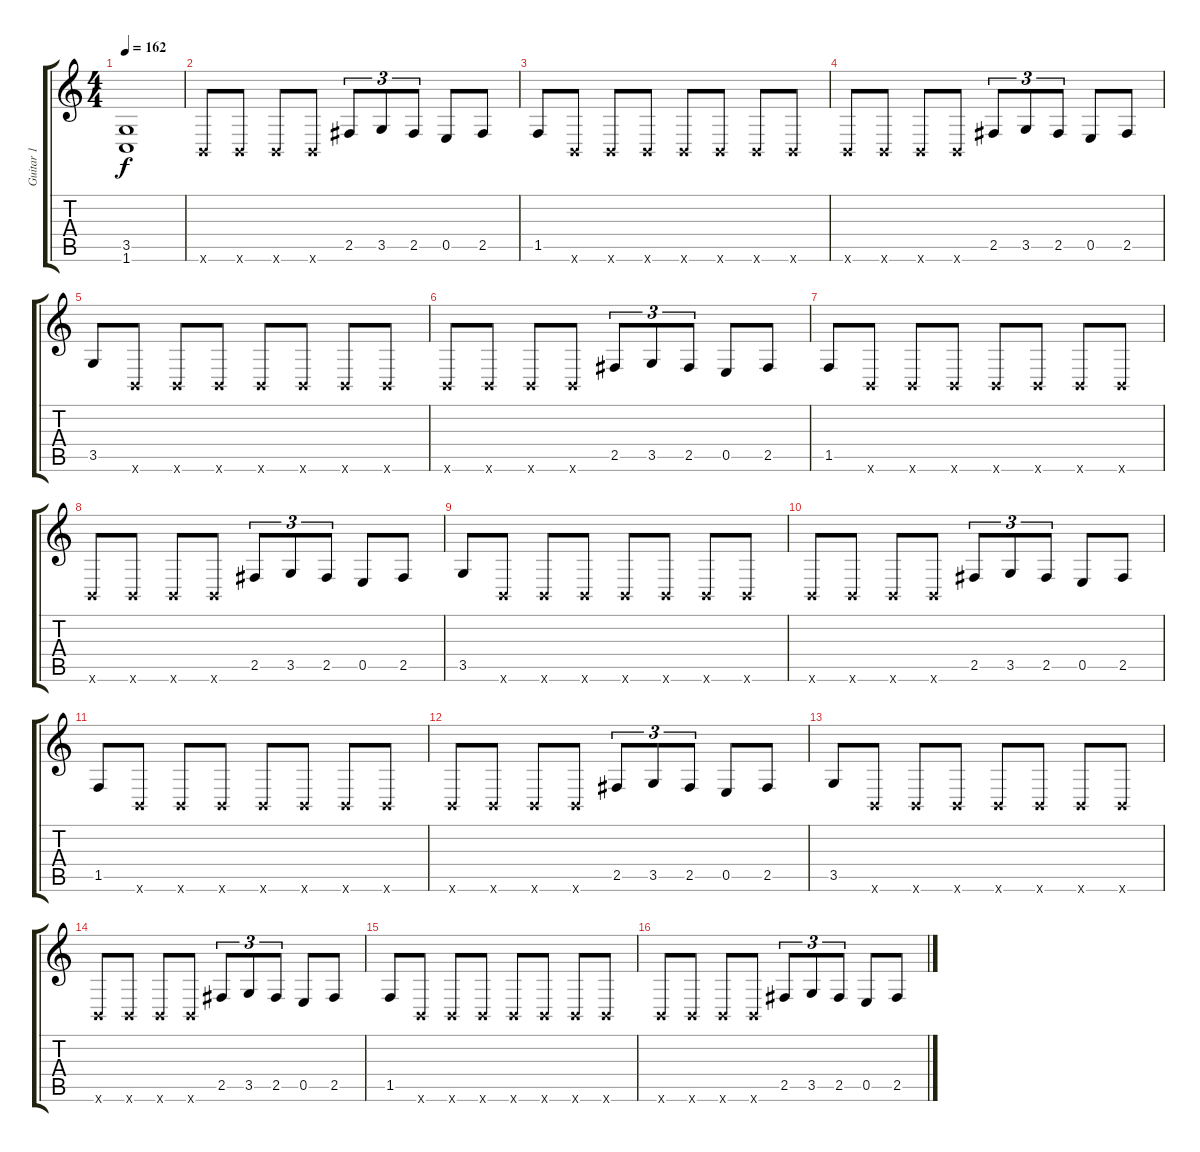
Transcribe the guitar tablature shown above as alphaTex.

\track ("Guitar 1" "Guitar 1") {instrument distortionguitar}
\staff {score tabs}
\tuning (B3 G3 D3 A2 E2 B1) {hide}
\ts (4 4)
\tempo 162
\clef g2
\ks c
(3.5 1.6).1{dy f} |
0.6{x}.8 0.6{x}.8 0.6{x}.8 0.6{x}.8 2.5.8{tu (3 2)} 3.5.8{tu (3 2)} 2.5.8{tu (3 2)} 0.5.8 2.5.8 |
1.5.8 0.6{x}.8 0.6{x}.8 0.6{x}.8 0.6{x}.8 0.6{x}.8 0.6{x}.8 0.6{x}.8 |
0.6{x}.8 0.6{x}.8 0.6{x}.8 0.6{x}.8 2.5.8{tu (3 2)} 3.5.8{tu (3 2)} 2.5.8{tu (3 2)} 0.5.8 2.5.8 |
3.5.8 0.6{x}.8 0.6{x}.8 0.6{x}.8 0.6{x}.8 0.6{x}.8 0.6{x}.8 0.6{x}.8 |
0.6{x}.8 0.6{x}.8 0.6{x}.8 0.6{x}.8 2.5.8{tu (3 2)} 3.5.8{tu (3 2)} 2.5.8{tu (3 2)} 0.5.8 2.5.8 |
1.5.8 0.6{x}.8 0.6{x}.8 0.6{x}.8 0.6{x}.8 0.6{x}.8 0.6{x}.8 0.6{x}.8 |
0.6{x}.8 0.6{x}.8 0.6{x}.8 0.6{x}.8 2.5.8{tu (3 2)} 3.5.8{tu (3 2)} 2.5.8{tu (3 2)} 0.5.8 2.5.8 |
3.5.8 0.6{x}.8 0.6{x}.8 0.6{x}.8 0.6{x}.8 0.6{x}.8 0.6{x}.8 0.6{x}.8 |
0.6{x}.8 0.6{x}.8 0.6{x}.8 0.6{x}.8 2.5.8{tu (3 2)} 3.5.8{tu (3 2)} 2.5.8{tu (3 2)} 0.5.8 2.5.8 |
1.5.8 0.6{x}.8 0.6{x}.8 0.6{x}.8 0.6{x}.8 0.6{x}.8 0.6{x}.8 0.6{x}.8 |
0.6{x}.8 0.6{x}.8 0.6{x}.8 0.6{x}.8 2.5.8{tu (3 2)} 3.5.8{tu (3 2)} 2.5.8{tu (3 2)} 0.5.8 2.5.8 |
3.5.8 0.6{x}.8 0.6{x}.8 0.6{x}.8 0.6{x}.8 0.6{x}.8 0.6{x}.8 0.6{x}.8 |
0.6{x}.8 0.6{x}.8 0.6{x}.8 0.6{x}.8 2.5.8{tu (3 2)} 3.5.8{tu (3 2)} 2.5.8{tu (3 2)} 0.5.8 2.5.8 |
1.5.8 0.6{x}.8 0.6{x}.8 0.6{x}.8 0.6{x}.8 0.6{x}.8 0.6{x}.8 0.6{x}.8 |
0.6{x}.8 0.6{x}.8 0.6{x}.8 0.6{x}.8 2.5.8{tu (3 2)} 3.5.8{tu (3 2)} 2.5.8{tu (3 2)} 0.5.8 2.5.8
